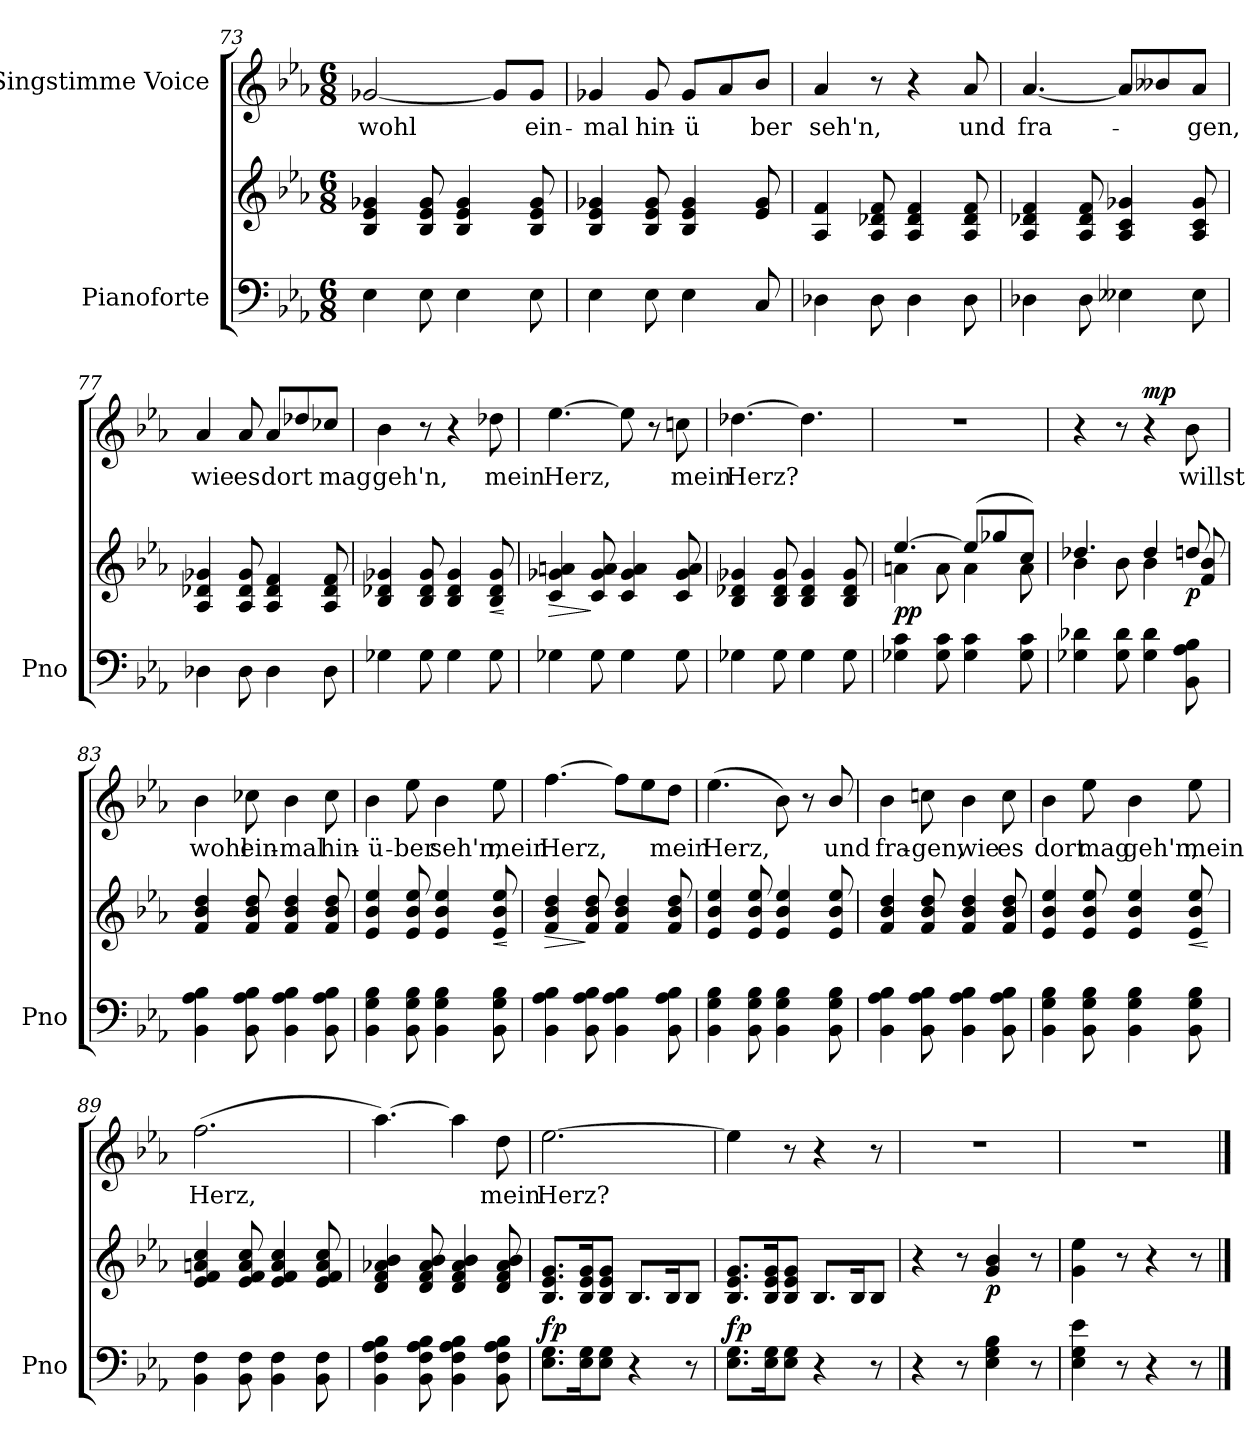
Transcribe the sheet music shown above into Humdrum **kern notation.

**kern	**kern	**dynam	**kern	**text	**dynam
*part2	*part2	*part2	*part1	*part1	*part1
*staff3	*staff2	*staff2/3	*staff1	*staff1	*staff1
*I"Pianoforte	*	*	*I"Singstimme Voice	*	*
*I'Pno	*	*	*	*	*
*clefF4	*clefG2	*	*clefG2	*	*
*k[b-e-a-]	*k[b-e-a-]	*	*k[b-e-a-]	*	*
*M6/8	*M6/8	*	*M6/8	*	*
=73	=73	=73	=73	=73	=73
!	!	!	!	!LO:LY:b	!
4E-\	4B-/ 4e-/ 4g-X/	.	[2g-X/	wohl	.
8E-\	8B-/ 8e-/ 8g-/	.	.	.	.
4E-\	4B-/ 4e-/ 4g-/	.	.	.	.
.	.	.	8g-/L]	.	.
!	!	!	!	!LO:LY:b	!
8E-\	8B-/ 8e-/ 8g-/	.	8g-/J	ein-	.
=74	=74	=74	=74	=74	=74
!	!	!	!	!LO:LY:b	!
4E-\	4B-/ 4e-/ 4g-X/	.	4g-X/	-mal	.
!	!	!	!	!LO:LY:b	!
8E-\	8B-/ 8e-/ 8g-/	.	8g-/	hin-	.
!	!	!	!	!LO:LY:b	!
4E-\	4B-/ 4e-/ 4g-/	.	8g-/L	-ü	.
!	!	!	!	!LO:LY:b	!
.	.	.	8a-/	-	.
!	!	!	!	!LO:LY:b	!
8C/	8e-/ 8g-/	.	8b-/J	ber	.
=75	=75	=75	=75	=75	=75
!	!	!	!	!LO:LY:b	!
4D-X\	4A-/ 4f/	.	4a-/	seh'n,	.
8D-\	8A-/ 8d-X/ 8f/	.	8r	.	.
4D-\	4A-/ 4d-/ 4f/	.	4r	.	.
!	!	!	!	!LO:LY:b	!
8D-\	8A-/ 8d-/ 8f/	.	8a-/	und	.
=76	=76	=76	=76	=76	=76
!	!	!	!	!LO:LY:b	!
4D-X\	4A-/ 4d-X/ 4f/	.	[4.a-/	fra-	.
8D-\	8A-/ 8d-/ 8f/	.	.	.	.
4E--X\	4A-/ 4c/ 4g-X/	.	8a-/L]	.	.
.	.	.	8b--X/	.	.
!	!	!	!	!LO:LY:b	!
8E--\	8A-/ 8c/ 8g-/	.	8a-/J	-gen,	.
!!LO:PB:g=z
=77	=77	=77	=77	=77	=77
!	!	!	!	!LO:LY:b	!
4D-X\	4A-/ 4d-X/ 4g-X/	.	4a-/	wie	.
!	!	!	!	!LO:LY:b	!
8D-\	8A-/ 8d-/ 8g-/	.	8a-/	es	.
!	!	!	!	!LO:LY:b	!
4D-\	4A-/ 4d-/ 4f/	.	8a-/L	dort	.
.	.	.	8dd-X/	.	.
!	!	!	!	!LO:LY:b	!
8D-\	8A-/ 8d-/ 8f/	.	8cc-X/J	mag	.
!!LO:PB:g=z
=78	=78	=78	=78	=78	=78
!	!	!	!	!LO:LY:b	!
4G-X\	4B-/ 4d-X/ 4g-X/	.	4b-\	geh'n,	.
8G-\	8B-/ 8d-/ 8g-/	.	8r	.	.
4G-\	4B-/ 4d-/ 4g-/	.	4r	.	.
!	!	!LO:HP:b	!	!LO:LY:b	!
8G-\	8B-/ 8d-/ 8g-/	<	8dd-X\	mein	.
.	.	[	.	.	.
=79	=79	=79	=79	=79	=79
!	!	!LO:HP:b	!	!LO:LY:b	!
4G-X\	4c/ 4g-X/ 4an/	>	[4.ee-\	Herz,	.
8G-\	8c/ 8g-/ 8a/	]	.	.	.
4G-\	4c/ 4g-/ 4a/	.	8ee-\]	.	.
.	.	.	8r	.	.
!	!	!	!	!LO:LY:b	!
8G-\	8c/ 8g-/ 8a/	.	8ccn\	mein	.
=80	=80	=80	=80	=80	=80
!	!	!	!	!LO:LY:b	!
4G-X\	4B-/ 4d-X/ 4g-X/	.	[4.dd-X\	Herz?	.
8G-\	8B-/ 8d-/ 8g-/	.	.	.	.
4G-\	4B-/ 4d-/ 4g-/	.	4.dd-\]	.	.
8G-\	8B-/ 8d-/ 8g-/	.	.	.	.
=81	=81	=81	=81	=81	=81
*	*^	*	*	*	*
!	!	!	!LO:DY:b	!	!	!
4G-X\ 4c\	[4.ee-/	4an\	pp	2.r	.	.
8G-\ 8c\	.	8a\	.	.	.	.
4G-\ 4c\	(>8ee-/L]	4a\	.	.	.	.
.	8gg-X/	.	.	.	.	.
8G-\ 8c\	8cc/J)	8a\	.	.	.	.
=82	=82	=82	=82	=82	=82	=82
4G-X\ 4d-X\	4.dd-X/	4b-\	.	4r	.	.
8G-\ 8d-\	.	8b-\	.	8r	.	.
!	!	!	!	!	!	!LO:DY:a
4G-\ 4d-\	4dd-/	4b-\	.	4r	.	mp
!	!	!	!LO:DY:b	!	!LO:LY:b	!
8BB-\ 8A-\ 8B-\	8ddn/	8f/ 8b-/	p	8b-\	willst	.
!!LO:LB:g=z
=83	=83	=83	=83	=83	=83	=83
!	!	!	!	!	!LO:LY:b	!
*	*v	*v	*	*	*	*
4BB-\ 4A-\ 4B-\	4f/ 4b-/ 4dd/	.	4b-\	wohl	.
!	!	!	!	!LO:LY:b	!
8BB-\ 8A-\ 8B-\	8f/ 8b-/ 8dd/	.	8cc-X\	ein-	.
!	!	!	!	!LO:LY:b	!
4BB-\ 4A-\ 4B-\	4f/ 4b-/ 4dd/	.	4b-\	-mal	.
!	!	!	!	!LO:LY:b	!
8BB-\ 8A-\ 8B-\	8f/ 8b-/ 8dd/	.	8cc-\	hin-	.
!!LO:LB:g=z
=84	=84	=84	=84	=84	=84
!	!	!	!	!LO:LY:b	!
4BB-\ 4G\ 4B-\	4e-/ 4b-/ 4ee-/	.	4b-\	-ü-	.
!	!	!	!	!LO:LY:b	!
8BB-\ 8G\ 8B-\	8e-/ 8b-/ 8ee-/	.	8ee-\	-ber	.
!	!	!	!	!LO:LY:b	!
4BB-\ 4G\ 4B-\	4e-/ 4b-/ 4ee-/	.	4b-\	seh'n,	.
!	!	!LO:HP:b	!	!LO:LY:b	!
8BB-\ 8G\ 8B-\	8e-/ 8b-/ 8ee-/	<	8ee-\	mein	.
.	.	[	.	.	.
=85	=85	=85	=85	=85	=85
!	!	!LO:HP:b	!	!LO:LY:b	!
4BB-\ 4A-\ 4B-\	4f/ 4b-/ 4dd/	>	[4.ff\	Herz,	.
8BB-\ 8A-\ 8B-\	8f/ 8b-/ 8dd/	]	.	.	.
4BB-\ 4A-\ 4B-\	4f/ 4b-/ 4dd/	.	8ff\L]	.	.
.	.	.	8ee-\	.	.
!	!	!	!	!LO:LY:b	!
8BB-\ 8A-\ 8B-\	8f/ 8b-/ 8dd/	.	8dd\J	mein	.
=86	=86	=86	=86	=86	=86
!	!	!	!	!LO:LY:b	!
4BB-\ 4G\ 4B-\	4e-/ 4b-/ 4ee-/	.	(>4.ee-\	Herz,	.
8BB-\ 8G\ 8B-\	8e-/ 8b-/ 8ee-/	.	.	.	.
4BB-\ 4G\ 4B-\	4e-/ 4b-/ 4ee-/	.	8b-\)	.	.
.	.	.	8r	.	.
!	!	!	!	!LO:LY:b	!
8BB-\ 8G\ 8B-\	8e-/ 8b-/ 8ee-/	.	8b-/	und	.
=87	=87	=87	=87	=87	=87
!	!	!	!	!LO:LY:b	!
4BB-\ 4A-\ 4B-\	4f/ 4b-/ 4dd/	.	4b-\	fra-	.
!	!	!	!	!LO:LY:b	!
8BB-\ 8A-\ 8B-\	8f/ 8b-/ 8dd/	.	8ccn\	gen,	.
!	!	!	!	!LO:LY:b	!
4BB-\ 4A-\ 4B-\	4f/ 4b-/ 4dd/	.	4b-\	wie	.
!	!	!	!	!LO:LY:b	!
8BB-\ 8A-\ 8B-\	8f/ 8b-/ 8dd/	.	8cc\	es	.
=88	=88	=88	=88	=88	=88
!	!	!	!	!LO:LY:b	!
4BB-\ 4G\ 4B-\	4e-/ 4b-/ 4ee-/	.	4b-\	dort	.
!	!	!	!	!LO:LY:b	!
8BB-\ 8G\ 8B-\	8e-/ 8b-/ 8ee-/	.	8ee-\	mag	.
!	!	!	!	!LO:LY:b	!
4BB-\ 4G\ 4B-\	4e-/ 4b-/ 4ee-/	.	4b-\	geh'n,	.
!	!	!LO:HP:b	!	!LO:LY:b	!
8BB-\ 8G\ 8B-\	8e-/ 8b-/ 8ee-/	<	8ee-\	mein	.
.	.	[	.	.	.
!!LO:LB:g=z
=89	=89	=89	=89	=89	=89
!	!	!	!	!LO:LY:b	!
4BB-\ 4F\	4e-/ 4f/ 4an/ 4cc/	.	(>2.ff\	Herz,	.
8BB-\ 8F\	8e-/ 8f/ 8a/ 8cc/	.	.	.	.
4BB-\ 4F\	4e-/ 4f/ 4a/ 4cc/	.	.	.	.
8BB-\ 8F\	8e-/ 8f/ 8a/ 8cc/	.	.	.	.
!!LO:PB:g=z
=90	=90	=90	=90	=90	=90
4BB-\ 4F\ 4A-\ 4B-\	4d/ 4f/ 4a-X/ 4b-/	.	[4.aa-\)	.	.
8BB-\ 8F\ 8A-\ 8B-\	8d/ 8f/ 8a-/ 8b-/	.	.	.	.
4BB-\ 4F\ 4A-\ 4B-\	4d/ 4f/ 4a-/ 4b-/	.	4aa-\]	.	.
!	!	!	!	!LO:LY:b	!
8BB-\ 8F\ 8A-\ 8B-\	8d/ 8f/ 8a-/ 8b-/	.	8dd\	mein	.
=91	=91	=91	=91	=91	=91
!	!	!LO:DY:a=2	!	!LO:LY:b	!
8.E-\ 8.G\L	8.B-/ 8.e-/ 8.g/L	fp	[2.ee-\	-Herz?	.
16E-\ 16G\K	16B-/ 16e-/ 16g/K	.	.	.	.
8E-\ 8G\J	8B-/ 8e-/ 8g/J	.	.	.	.
4r	8.B-/L	.	.	.	.
.	16B-/K	.	.	.	.
8r	8B-/J	.	.	.	.
=92	=92	=92	=92	=92	=92
!	!	!LO:DY:a=2	!	!	!
8.E-\ 8.G\L	8.B-/ 8.e-/ 8.g/L	fp	4ee-\]	.	.
16E-\ 16G\K	16B-/ 16e-/ 16g/K	.	.	.	.
8E-\ 8G\J	8B-/ 8e-/ 8g/J	.	8r	.	.
4r	8.B-/L	.	4r	.	.
.	16B-/K	.	.	.	.
8r	8B-/J	.	8r	.	.
=93	=93	=93	=93	=93	=93
4r	4r	.	2.r	.	.
8r	8r	.	.	.	.
!	!	!LO:DY:b	!	!	!
4E-\ 4G\ 4B-\	4g/ 4b-/	p	.	.	.
8r	8r	.	.	.	.
=94	=94	=94	=94	=94	=94
4E-\ 4G\ 4e-\	4g\ 4ee-\	.	2.r	.	.
8r	8r	.	.	.	.
4r	4r	.	.	.	.
8r	8r	.	.	.	.
==	==	==	==	==	==
*-	*-	*-	*-	*-	*-
